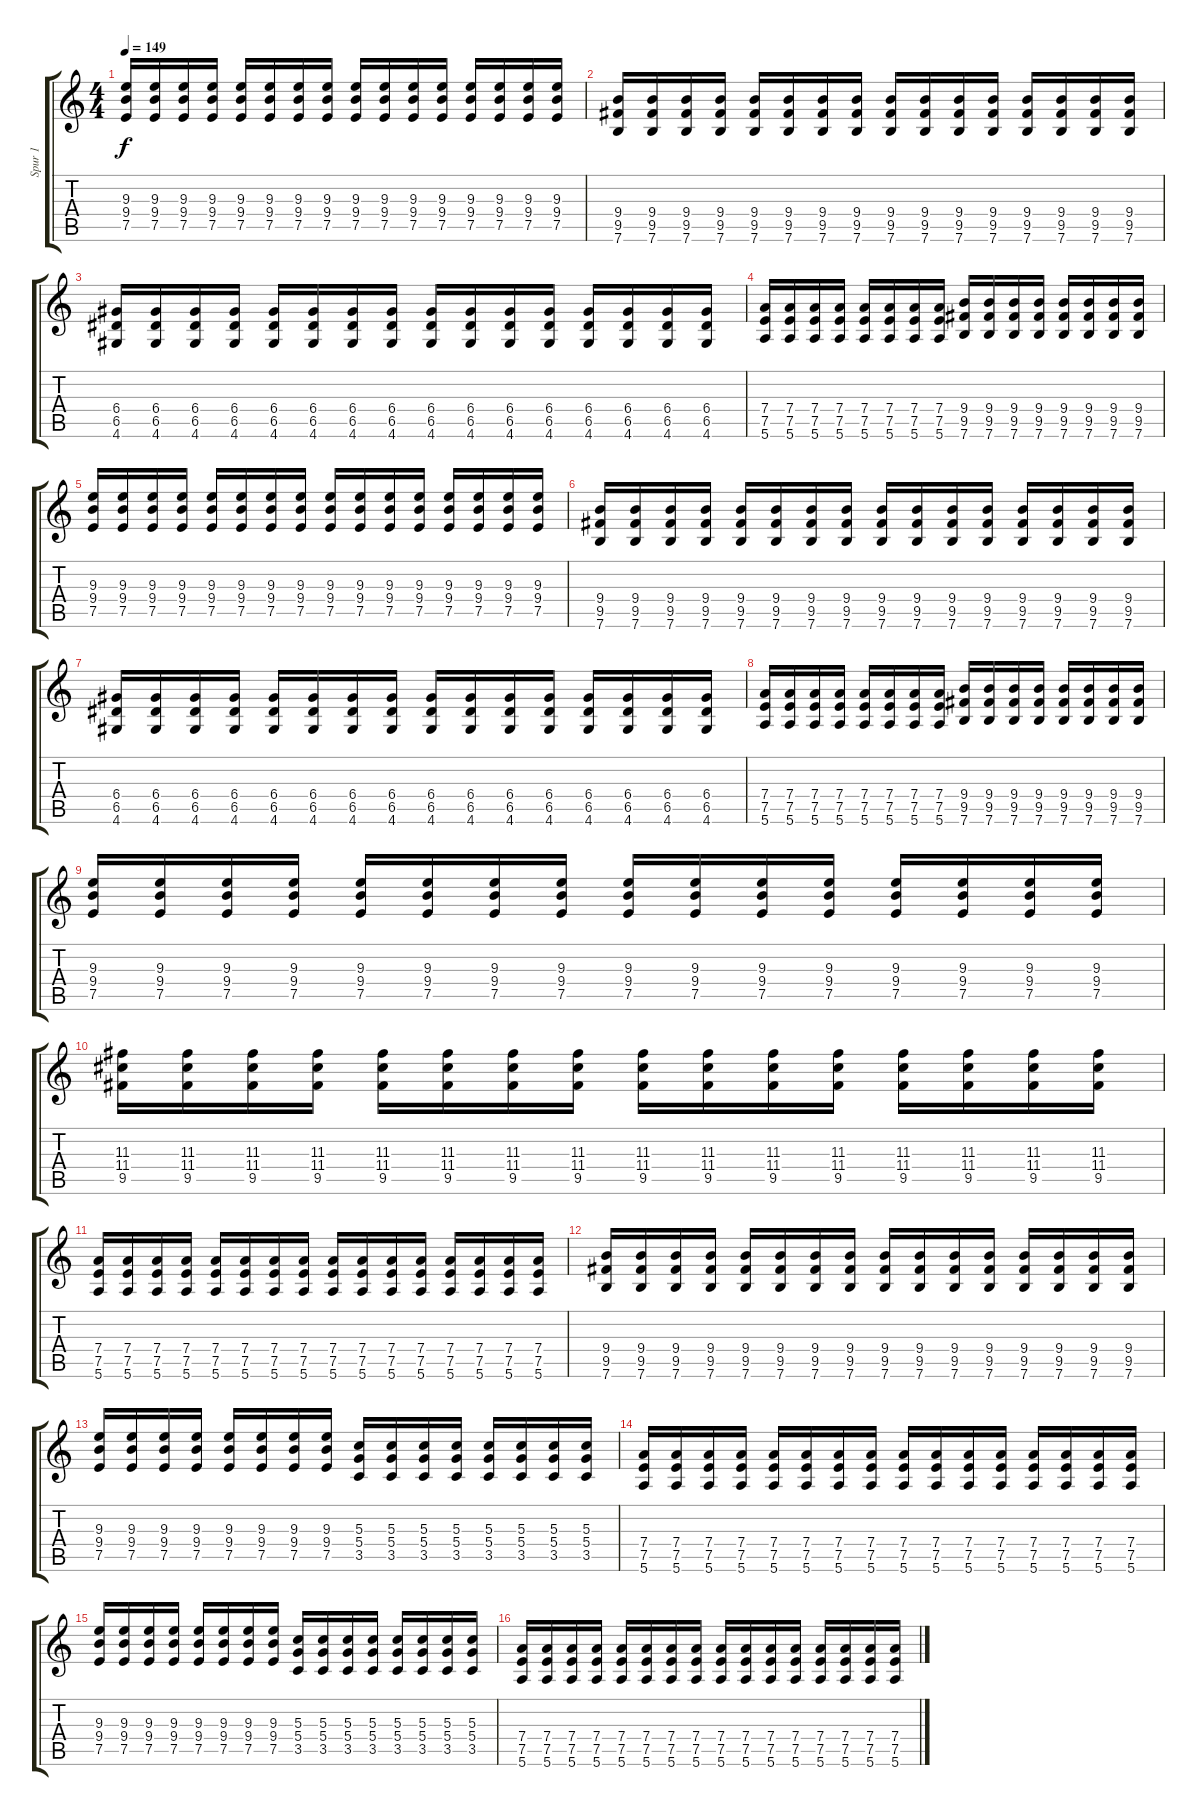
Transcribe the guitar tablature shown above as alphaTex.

\track ("Spur 1" "Spur 1") {instrument distortionguitar}
\staff {score tabs}
\tuning (E4 B3 G3 D3 A2 E2) {hide}
\ts (4 4)
\tempo 149
\clef g2
\ks c
(9.3 9.4 7.5).16{dy f} (9.3 9.4 7.5).16 (9.3 9.4 7.5).16 (9.3 9.4 7.5).16 (9.3 9.4 7.5).16 (9.3 9.4 7.5).16 (9.3 9.4 7.5).16 (9.3 9.4 7.5).16 (9.3 9.4 7.5).16 (9.3 9.4 7.5).16 (9.3 9.4 7.5).16 (9.3 9.4 7.5).16 (9.3 9.4 7.5).16 (9.3 9.4 7.5).16 (9.3 9.4 7.5).16 (9.3 9.4 7.5).16 |
(9.4 9.5 7.6).16 (9.4 9.5 7.6).16 (9.4 9.5 7.6).16 (9.4 9.5 7.6).16 (9.4 9.5 7.6).16 (9.4 9.5 7.6).16 (9.4 9.5 7.6).16 (9.4 9.5 7.6).16 (9.4 9.5 7.6).16 (9.4 9.5 7.6).16 (9.4 9.5 7.6).16 (9.4 9.5 7.6).16 (9.4 9.5 7.6).16 (9.4 9.5 7.6).16 (9.4 9.5 7.6).16 (9.4 9.5 7.6).16 |
(6.4 6.5 4.6).16 (6.4 6.5 4.6).16 (6.4 6.5 4.6).16 (6.4 6.5 4.6).16 (6.4 6.5 4.6).16 (6.4 6.5 4.6).16 (6.4 6.5 4.6).16 (6.4 6.5 4.6).16 (6.4 6.5 4.6).16 (6.4 6.5 4.6).16 (6.4 6.5 4.6).16 (6.4 6.5 4.6).16 (6.4 6.5 4.6).16 (6.4 6.5 4.6).16 (6.4 6.5 4.6).16 (6.4 6.5 4.6).16 |
(7.4 7.5 5.6).16 (7.4 7.5 5.6).16 (7.4 7.5 5.6).16 (7.4 7.5 5.6).16 (7.4 7.5 5.6).16 (7.4 7.5 5.6).16 (7.4 7.5 5.6).16 (7.4 7.5 5.6).16 (9.4 9.5 7.6).16 (9.4 9.5 7.6).16 (9.4 9.5 7.6).16 (9.4 9.5 7.6).16 (9.4 9.5 7.6).16 (9.4 9.5 7.6).16 (9.4 9.5 7.6).16 (9.4 9.5 7.6).16 |
(9.3 9.4 7.5).16 (9.3 9.4 7.5).16 (9.3 9.4 7.5).16 (9.3 9.4 7.5).16 (9.3 9.4 7.5).16 (9.3 9.4 7.5).16 (9.3 9.4 7.5).16 (9.3 9.4 7.5).16 (9.3 9.4 7.5).16 (9.3 9.4 7.5).16 (9.3 9.4 7.5).16 (9.3 9.4 7.5).16 (9.3 9.4 7.5).16 (9.3 9.4 7.5).16 (9.3 9.4 7.5).16 (9.3 9.4 7.5).16 |
(9.4 9.5 7.6).16 (9.4 9.5 7.6).16 (9.4 9.5 7.6).16 (9.4 9.5 7.6).16 (9.4 9.5 7.6).16 (9.4 9.5 7.6).16 (9.4 9.5 7.6).16 (9.4 9.5 7.6).16 (9.4 9.5 7.6).16 (9.4 9.5 7.6).16 (9.4 9.5 7.6).16 (9.4 9.5 7.6).16 (9.4 9.5 7.6).16 (9.4 9.5 7.6).16 (9.4 9.5 7.6).16 (9.4 9.5 7.6).16 |
(6.4 6.5 4.6).16 (6.4 6.5 4.6).16 (6.4 6.5 4.6).16 (6.4 6.5 4.6).16 (6.4 6.5 4.6).16 (6.4 6.5 4.6).16 (6.4 6.5 4.6).16 (6.4 6.5 4.6).16 (6.4 6.5 4.6).16 (6.4 6.5 4.6).16 (6.4 6.5 4.6).16 (6.4 6.5 4.6).16 (6.4 6.5 4.6).16 (6.4 6.5 4.6).16 (6.4 6.5 4.6).16 (6.4 6.5 4.6).16 |
(7.4 7.5 5.6).16 (7.4 7.5 5.6).16 (7.4 7.5 5.6).16 (7.4 7.5 5.6).16 (7.4 7.5 5.6).16 (7.4 7.5 5.6).16 (7.4 7.5 5.6).16 (7.4 7.5 5.6).16 (9.4 9.5 7.6).16 (9.4 9.5 7.6).16 (9.4 9.5 7.6).16 (9.4 9.5 7.6).16 (9.4 9.5 7.6).16 (9.4 9.5 7.6).16 (9.4 9.5 7.6).16 (9.4 9.5 7.6).16 |
(9.3 9.4 7.5).16 (9.3 9.4 7.5).16 (9.3 9.4 7.5).16 (9.3 9.4 7.5).16 (9.3 9.4 7.5).16 (9.3 9.4 7.5).16 (9.3 9.4 7.5).16 (9.3 9.4 7.5).16 (9.3 9.4 7.5).16 (9.3 9.4 7.5).16 (9.3 9.4 7.5).16 (9.3 9.4 7.5).16 (9.3 9.4 7.5).16 (9.3 9.4 7.5).16 (9.3 9.4 7.5).16 (9.3 9.4 7.5).16 |
(11.3 11.4 9.5).16 (11.3 11.4 9.5).16 (11.3 11.4 9.5).16 (11.3 11.4 9.5).16 (11.3 11.4 9.5).16 (11.3 11.4 9.5).16 (11.3 11.4 9.5).16 (11.3 11.4 9.5).16 (11.3 11.4 9.5).16 (11.3 11.4 9.5).16 (11.3 11.4 9.5).16 (11.3 11.4 9.5).16 (11.3 11.4 9.5).16 (11.3 11.4 9.5).16 (11.3 11.4 9.5).16 (11.3 11.4 9.5).16 |
(7.4 7.5 5.6).16 (7.4 7.5 5.6).16 (7.4 7.5 5.6).16 (7.4 7.5 5.6).16 (7.4 7.5 5.6).16 (7.4 7.5 5.6).16 (7.4 7.5 5.6).16 (7.4 7.5 5.6).16 (7.4 7.5 5.6).16 (7.4 7.5 5.6).16 (7.4 7.5 5.6).16 (7.4 7.5 5.6).16 (7.4 7.5 5.6).16 (7.4 7.5 5.6).16 (7.4 7.5 5.6).16 (7.4 7.5 5.6).16 |
(9.4 9.5 7.6).16 (9.4 9.5 7.6).16 (9.4 9.5 7.6).16 (9.4 9.5 7.6).16 (9.4 9.5 7.6).16 (9.4 9.5 7.6).16 (9.4 9.5 7.6).16 (9.4 9.5 7.6).16 (9.4 9.5 7.6).16 (9.4 9.5 7.6).16 (9.4 9.5 7.6).16 (9.4 9.5 7.6).16 (9.4 9.5 7.6).16 (9.4 9.5 7.6).16 (9.4 9.5 7.6).16 (9.4 9.5 7.6).16 |
(9.3 9.4 7.5).16 (9.3 9.4 7.5).16 (9.3 9.4 7.5).16 (9.3 9.4 7.5).16 (9.3 9.4 7.5).16 (9.3 9.4 7.5).16 (9.3 9.4 7.5).16 (9.3 9.4 7.5).16 (5.3 5.4 3.5).16 (5.3 5.4 3.5).16 (5.3 5.4 3.5).16 (5.3 5.4 3.5).16 (5.3 5.4 3.5).16 (5.3 5.4 3.5).16 (5.3 5.4 3.5).16 (5.3 5.4 3.5).16 |
(7.4 7.5 5.6).16 (7.4 7.5 5.6).16 (7.4 7.5 5.6).16 (7.4 7.5 5.6).16 (7.4 7.5 5.6).16 (7.4 7.5 5.6).16 (7.4 7.5 5.6).16 (7.4 7.5 5.6).16 (7.4 7.5 5.6).16 (7.4 7.5 5.6).16 (7.4 7.5 5.6).16 (7.4 7.5 5.6).16 (7.4 7.5 5.6).16 (7.4 7.5 5.6).16 (7.4 7.5 5.6).16 (7.4 7.5 5.6).16 |
(9.3 9.4 7.5).16 (9.3 9.4 7.5).16 (9.3 9.4 7.5).16 (9.3 9.4 7.5).16 (9.3 9.4 7.5).16 (9.3 9.4 7.5).16 (9.3 9.4 7.5).16 (9.3 9.4 7.5).16 (5.3 5.4 3.5).16 (5.3 5.4 3.5).16 (5.3 5.4 3.5).16 (5.3 5.4 3.5).16 (5.3 5.4 3.5).16 (5.3 5.4 3.5).16 (5.3 5.4 3.5).16 (5.3 5.4 3.5).16 |
(7.4 7.5 5.6).16 (7.4 7.5 5.6).16 (7.4 7.5 5.6).16 (7.4 7.5 5.6).16 (7.4 7.5 5.6).16 (7.4 7.5 5.6).16 (7.4 7.5 5.6).16 (7.4 7.5 5.6).16 (7.4 7.5 5.6).16 (7.4 7.5 5.6).16 (7.4 7.5 5.6).16 (7.4 7.5 5.6).16 (7.4 7.5 5.6).16 (7.4 7.5 5.6).16 (7.4 7.5 5.6).16 (7.4 7.5 5.6).16
